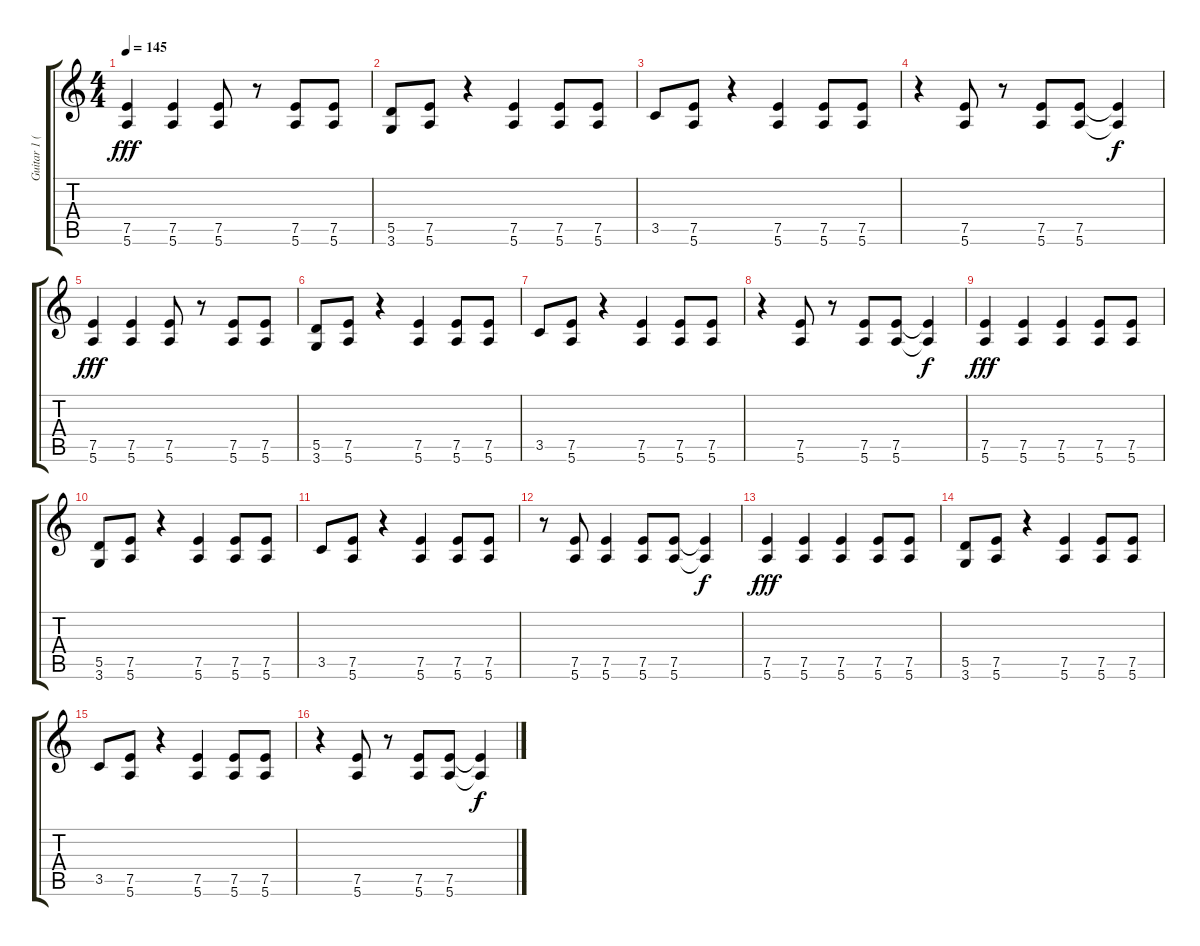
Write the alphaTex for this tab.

\track ("Guitar 1 (Rhythm)" "Guitar 1 (") {instrument distortionguitar}
\staff {score tabs}
\tuning (E4 B3 G3 D3 A2 E2) {hide}
\ts (4 4)
\tempo 145
\clef g2
\ks c
(7.5 5.6).4{dy fff} (7.5 5.6).4 (7.5 5.6).8 r.8 (7.5 5.6).8 (7.5 5.6).8 |
(5.5 3.6).8 (7.5 5.6).8 r.4 (7.5 5.6).4 (7.5 5.6).8 (7.5 5.6).8 |
3.5.8 (7.5 5.6).8 r.4 (7.5 5.6).4 (7.5 5.6).8 (7.5 5.6).8 |
r.4 (7.5 5.6).8 r.8 (7.5 5.6).8 (7.5 5.6).8 (7.5{t} 5.6{t}).4{dy f} |
(7.5 5.6).4{dy fff} (7.5 5.6).4 (7.5 5.6).8 r.8 (7.5 5.6).8 (7.5 5.6).8 |
(5.5 3.6).8 (7.5 5.6).8 r.4 (7.5 5.6).4 (7.5 5.6).8 (7.5 5.6).8 |
3.5.8 (7.5 5.6).8 r.4 (7.5 5.6).4 (7.5 5.6).8 (7.5 5.6).8 |
r.4 (7.5 5.6).8 r.8 (7.5 5.6).8 (7.5 5.6).8 (7.5{t} 5.6{t}).4{dy f} |
(7.5 5.6).4{dy fff} (7.5 5.6).4 (7.5 5.6).4 (7.5 5.6).8 (7.5 5.6).8 |
(5.5 3.6).8 (7.5 5.6).8 r.4 (7.5 5.6).4 (7.5 5.6).8 (7.5 5.6).8 |
3.5.8 (7.5 5.6).8 r.4 (7.5 5.6).4 (7.5 5.6).8 (7.5 5.6).8 |
r.8 (7.5 5.6).8 (7.5 5.6).4 (7.5 5.6).8 (7.5 5.6).8 (7.5{t} 5.6{t}).4{dy f} |
(7.5 5.6).4{dy fff} (7.5 5.6).4 (7.5 5.6).4 (7.5 5.6).8 (7.5 5.6).8 |
(5.5 3.6).8 (7.5 5.6).8 r.4 (7.5 5.6).4 (7.5 5.6).8 (7.5 5.6).8 |
3.5.8 (7.5 5.6).8 r.4 (7.5 5.6).4 (7.5 5.6).8 (7.5 5.6).8 |
r.4 (7.5 5.6).8 r.8 (7.5 5.6).8 (7.5 5.6).8 (7.5{t} 5.6{t}).4{dy f}
